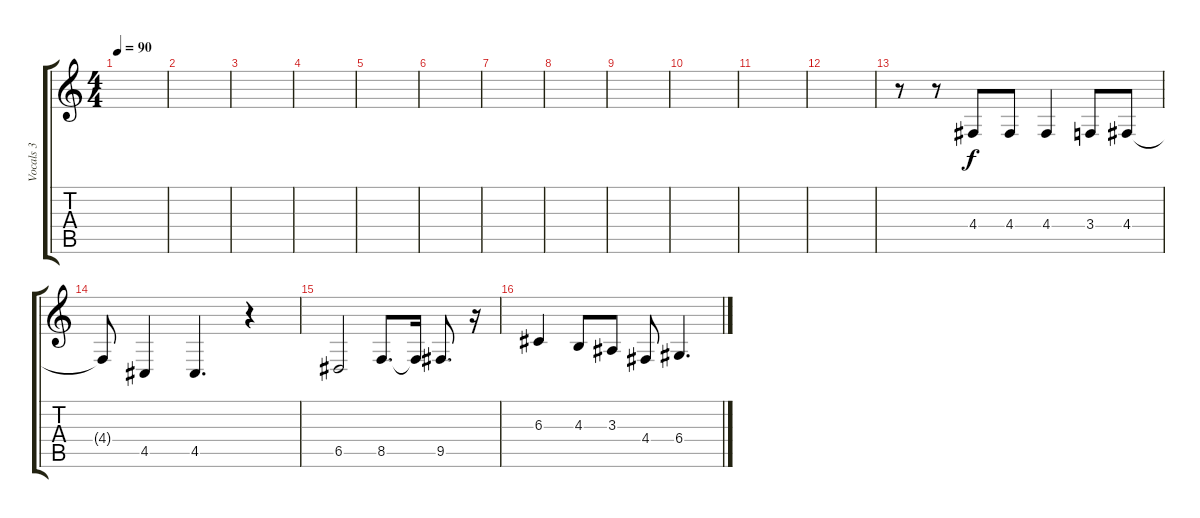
\track ("Vocals 3" "Vocals 3") {instrument harmonica}
\staff {score tabs}
\tuning (E4 B3 G3 D3 A2 E2) {hide}
\ts (4 4)
\tempo 90
\clef g2
\ks c
|
|
|
|
|
|
|
|
|
|
|
|
r.8 r.8 4.4.8 4.4.8 4.4.4 3.4.8 4.4.8 |
4.4{t}.8 4.5.4 4.5.4{d} r.4 |
6.5.2 8.5.8{d} 8.5{t}.16 9.5.8{d} r.16 |
6.3.4 4.3.8 3.3.8 4.4.8 6.4.4{d}
